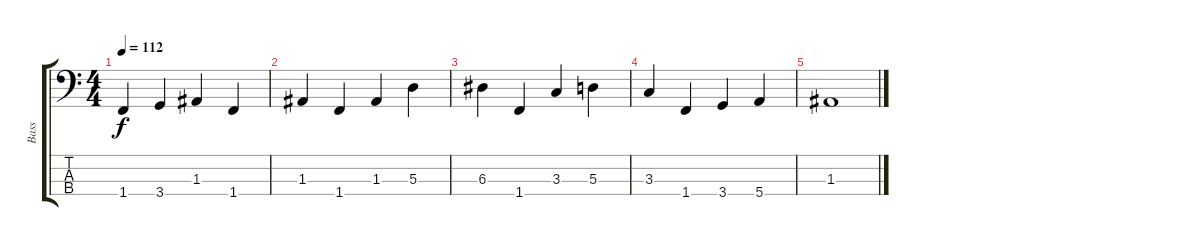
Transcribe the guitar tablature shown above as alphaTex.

\track ("Bass" "Bass") {instrument electricbassfinger}
\staff {score tabs}
\tuning (G2 D2 A1 E1) {hide}
\ts (4 4)
\tempo 112
\clef f4
\ks c
1.4.4{dy f} 3.4.4 1.3.4 1.4.4 |
1.3.4 1.4.4 1.3.4 5.3.4 |
6.3.4 1.4.4 3.3.4 5.3.4 |
3.3.4 1.4.4 3.4.4 5.4.4 |
1.3.1
